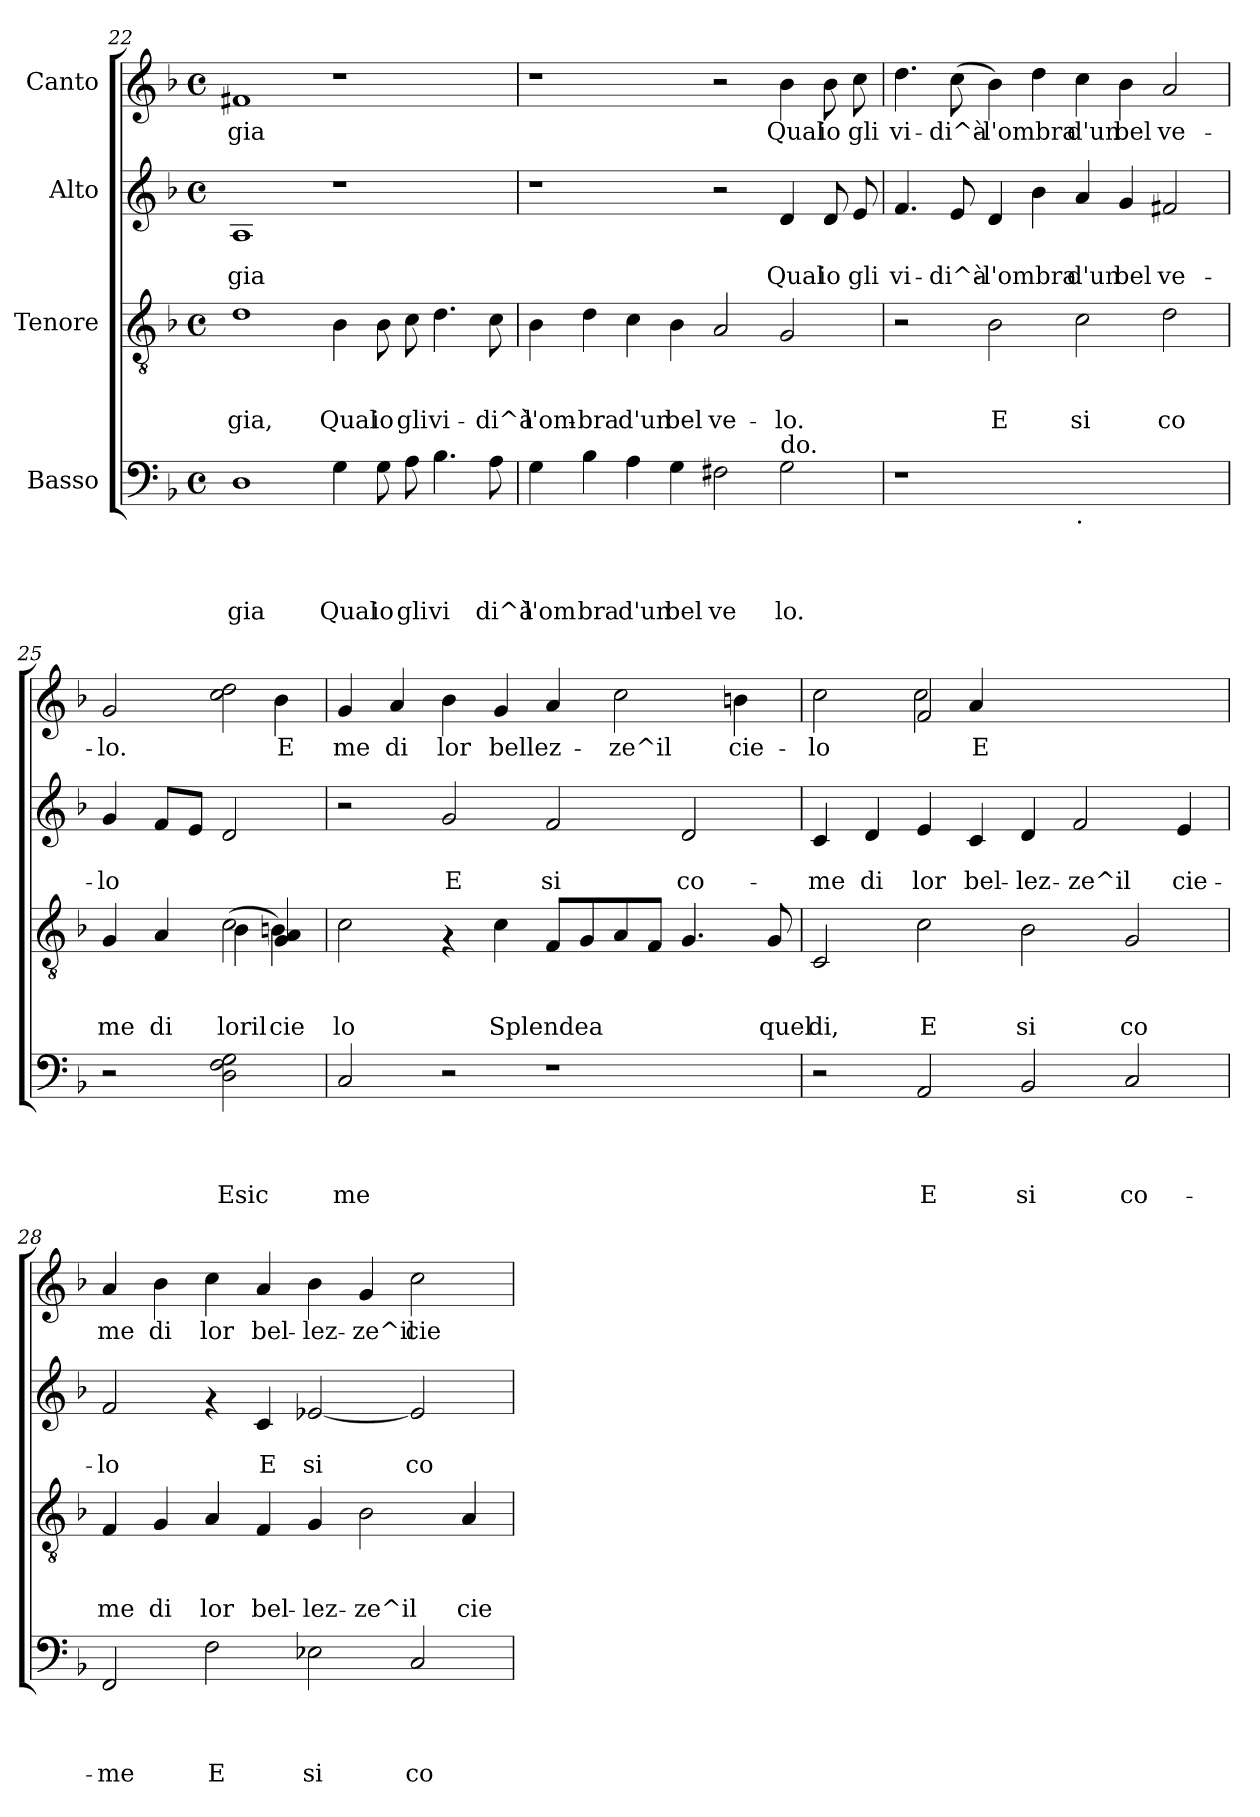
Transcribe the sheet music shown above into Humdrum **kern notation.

**kern	**text	**text	**text	**text	**kern	**text	**text	**text	**kern	**text	**text	**kern	**text
*part4	*part4	*part4	*part4	*part4	*part3	*part3	*part3	*part3	*part2	*part2	*part2	*part1	*part1
*staff4	*staff4	*staff4	*staff4	*staff4	*staff3	*staff3	*staff3	*staff3	*staff2	*staff2	*staff2	*staff1	*staff1
*I"Basso	*	*	*	*	*I"Tenore	*	*	*	*I"Alto	*	*	*I"Canto	*
*clefF4	*	*	*	*	*clefGv2	*	*	*	*clefG2	*	*	*clefG2	*
*k[b-]	*	*	*	*	*k[b-]	*	*	*	*k[b-]	*	*	*k[b-]	*
*F:	*	*	*	*	*F:	*	*	*	*F:	*	*	*F:	*
*M4/4	*	*	*	*	*M4/4	*	*	*	*M4/4	*	*	*M4/4	*
*met(c)	*	*	*	*	*met(c)	*	*	*	*met(c)	*	*	*met(c)	*
=22	=22	=22	=22	=22	=22	=22	=22	=22	=22	=22	=22	=22	=22
!	!	!	!	!LO:LY:b	!	!	!	!LO:LY:b	!	!	!LO:LY:b	!	!LO:LY:b
1D	.	.	.	gia	1d	.	.	-gia,	1A	.	gia	1f#X	gia
!	!	!	!	!LO:LY:b	!	!	!	!LO:LY:b	!	!	!	!	!
4G\	.	.	.	Qual	4B-\	.	.	Qual	1r	.	.	1r	.
!	!	!	!	!LO:LY:b	!	!	!	!LO:LY:b	!	!	!	!	!
8G\	.	.	.	io	8B-\	.	.	io	.	.	.	.	.
!	!	!	!	!LO:LY:b	!	!	!	!LO:LY:b	!	!	!	!	!
8A\	.	.	.	gli	8c\	.	.	gli	.	.	.	.	.
!	!	!	!	!LO:LY:b	!	!	!	!LO:LY:b	!	!	!	!	!
4.B-\	.	.	.	vi	4.d\	.	.	vi-	.	.	.	.	.
!	!	!	!	!LO:LY:b	!	!	!	!LO:LY:b	!	!	!	!	!
8A\	.	.	.	di^à	8c\	.	.	-di^à	.	.	.	.	.
=23	=23	=23	=23	=23	=23	=23	=23	=23	=23	=23	=23	=23	=23
!	!	!	!	!LO:LY:b	!	!	!	!LO:LY:b	!	!	!	!	!
4G\	.	.	.	l'om	4B-\	.	.	l'om-	1r	.	.	1r	.
!	!	!	!	!LO:LY:b	!	!	!	!LO:LY:b	!	!	!	!	!
4B-\	.	.	.	bra	4d\	.	.	-bra	.	.	.	.	.
!	!	!	!	!LO:LY:b	!	!	!	!LO:LY:b	!	!	!	!	!
4A\	.	.	.	d'un	4c\	.	.	d'un	.	.	.	.	.
!	!	!	!	!LO:LY:b	!	!	!	!LO:LY:b	!	!	!	!	!
4G\	.	.	.	bel	4B-\	.	.	bel	.	.	.	.	.
!	!	!	!	!LO:LY:b	!	!	!	!LO:LY:b	!	!	!	!	!
2F#X\	.	.	.	ve	2A/	.	.	ve-	2r	.	.	2r	.
!LO:TX:a:t=do.	!	!	!	!	!	!	!	!	!	!	!	!	!
!	!	!	!	!LO:LY:b	!	!	!	!LO:LY:b	!	!	!LO:LY:b	!	!LO:LY:b
2G\	.	.	.	lo.	2G/	.	.	-lo.	4d/	.	Qual	4b-\	Qual
!	!	!	!	!	!	!	!	!	!	!	!LO:LY:b	!	!LO:LY:b
.	.	.	.	.	.	.	.	.	8d/	.	io	8b-\	io
!	!	!	!	!	!	!	!	!	!	!	!LO:LY:b	!	!LO:LY:b
.	.	.	.	.	.	.	.	.	8e/	.	gli	8cc\	gli
!!LO:LB:g=z
=24	=24	=24	=24	=24	=24	=24	=24	=24	=24	=24	=24	=24	=24
!	!	!	!	!	!	!	!	!	!	!	!LO:LY:b	!	!LO:LY:b
1r	.	.	.	.	2r	.	.	.	4.f/	.	vi-	4.dd\	vi-
!	!	!	!	!	!	!	!	!	!	!	!LO:LY:b	!	!LO:LY:b
.	.	.	.	.	.	.	.	.	8e/	.	-di^à-	(<8cc\	-di^à-
!	!	!	!	!	!	!	!	!LO:LY:b	!	!	!LO:LY:b	!	!LO:LY:b
.	.	.	.	.	2B-\	.	.	E	4d/	.	-l'ombra	4b-\)	-l'ombra
.	.	.	.	.	.	.	.	.	4b-\	.	.	4dd\	.
!LO:TX:b:t=.	!	!	!	!	!	!	!	!	!	!	!	!	!
!	!	!	!	!	!	!	!	!LO:LY:b	!	!	!LO:LY:b	!	!LO:LY:b
1ryy	.	.	.	.	2c\	.	.	si	4a/	.	d'un	4cc\	d'un
!	!	!	!	!	!	!	!	!	!	!	!LO:LY:b	!	!LO:LY:b
.	.	.	.	.	.	.	.	.	4g/	.	bel	4b-\	bel
!	!	!	!	!	!	!	!	!LO:LY:b	!	!	!LO:LY:b	!	!LO:LY:b
.	.	.	.	.	2d\	.	.	co	2f#X/	.	ve-	2a/	ve-
=25	=25	=25	=25	=25	=25	=25	=25	=25	=25	=25	=25	=25	=25
!	!	!	!	!	!	!	!	!LO:LY:b	!	!	!LO:LY:b	!	!LO:LY:b
*	*	*	*	*	*^	*	*	*	*	*	*	*^	*
*	*	*	*	*	*	*^	*	*	*	*	*	*	*	*	*
2r	.	.	.	.	4G/	2ryy	2.ryy	.	.	me	4g/	.	-lo	2g/	2.ryy	-lo.
!	!	!	!	!	!	!	!	!	!	!LO:LY:b	!	!	!	!	!	!
.	.	.	.	.	4A/	.	.	.	.	di	8f/L	.	.	.	.	.
.	.	.	.	.	.	.	.	.	.	.	8e/J	.	.	.	.	.
!	!	!	!	!LO:LY:b	!	!	!	!	!	!LO:LY:b	!	!	!	!	!	!
2D\ 2F\ 2G\	.	.	.	Esic	(<2c\	4B-\	.	.	.	loril	2d/	.	.	2cc\ 2dd\	.	.
!	!	!	!	!	!	!	!	!	!	!LO:LY:b	!	!	!	!	!	!LO:LY:b
.	.	.	.	.	.	4G/ 4A/	4Bn\)	.	.	cie	.	.	.	.	4b-\	E
=26	=26	=26	=26	=26	=26	=26	=26	=26	=26	=26	=26	=26	=26	=26	=26	=26
!	!	!	!	!LO:LY:b	!	!	!	!	!	!LO:LY:b	!	!	!	!	!	!LO:LY:b
*	*	*	*	*	*v	*v	*v	*	*	*	*	*	*	*v	*v	*
2C/	.	.	.	me	2c\	.	.	lo	2r	.	.	4g/	me
!	!	!	!	!	!	!	!	!	!	!	!	!	!LO:LY:b
.	.	.	.	.	.	.	.	.	.	.	.	4a/	di
!	!	!	!	!	!	!	!	!	!	!	!LO:LY:b	!	!LO:LY:b
2r	.	.	.	.	4rF	.	.	.	2g/	.	E	4b-\	lor
!	!	!	!	!	!	!	!	!LO:LY:b	!	!	!	!	!LO:LY:b
.	.	.	.	.	4c\	.	.	Splendea	.	.	.	4g/	bellez-
!	!	!	!	!	!	!	!	!	!	!	!LO:LY:b	!	!
1r	.	.	.	.	8F/L	.	.	.	2f/	.	si	4a/	.
.	.	.	.	.	8G/	.	.	.	.	.	.	.	.
!	!	!	!	!	!	!	!	!	!	!	!	!	!LO:LY:b
.	.	.	.	.	8A/	.	.	.	.	.	.	2cc\	-ze^il
.	.	.	.	.	8F/J	.	.	.	.	.	.	.	.
!	!	!	!	!	!	!	!	!	!	!	!LO:LY:b	!	!
.	.	.	.	.	4.G/	.	.	.	2d/	.	co-	.	.
!	!	!	!	!	!	!	!	!	!	!	!	!	!LO:LY:b
.	.	.	.	.	.	.	.	.	.	.	.	4bn\	cie-
!	!	!	!	!	!	!	!	!LO:LY:b	!	!	!	!	!
.	.	.	.	.	8G/	.	.	quel	.	.	.	.	.
=27	=27	=27	=27	=27	=27	=27	=27	=27	=27	=27	=27	=27	=27
!	!	!	!	!	!	!	!	!LO:LY:b	!	!	!LO:LY:b	!	!LO:LY:b
*	*	*	*	*	*	*	*	*	*	*	*	*^	*
*	*	*	*	*	*	*	*	*	*	*	*	*	*^	*
2r	.	.	.	.	2C/	.	.	di,	4c/	.	-me	2cc\	2ryy	2.ryy	-lo
!	!	!	!	!	!	!	!	!	!	!	!LO:LY:b	!	!	!	!
.	.	.	.	.	.	.	.	.	4d/	.	di	.	.	.	.
!	!	!	!	!LO:LY:b	!	!	!	!LO:LY:b	!	!	!LO:LY:b	!	!	!	!
2AA/	.	.	.	E	2c\	.	.	E	4e/	.	lor	2f/	2cc\	.	.
!	!	!	!	!	!	!	!	!	!	!	!LO:LY:b	!	!	!	!LO:LY:b
.	.	.	.	.	.	.	.	.	4c/	.	bel-	.	.	4a/	E
!	!	!	!	!LO:LY:b	!	!	!	!LO:LY:b	!	!	!LO:LY:b	!	!	!	!
2BB-/	.	.	.	si	2B-\	.	.	si	4d/	.	-lez-	1ryy	1ryy	1ryy	.
!	!	!	!	!	!	!	!	!	!	!	!LO:LY:b	!	!	!	!
.	.	.	.	.	.	.	.	.	2f/	.	-ze^il	.	.	.	.
!	!	!	!	!LO:LY:b	!	!	!	!LO:LY:b	!	!	!	!	!	!	!
2C/	.	.	.	co-	2G/	.	.	co	.	.	.	.	.	.	.
!	!	!	!	!	!	!	!	!	!	!	!LO:LY:b	!	!	!	!
.	.	.	.	.	.	.	.	.	4e/	.	cie-	.	.	.	.
*	*	*	*	*	*	*	*	*	*	*	*	*v	*v	*v	*
!!LO:PB:g=z
=28	=28	=28	=28	=28	=28	=28	=28	=28	=28	=28	=28	=28	=28
!	!	!	!	!LO:LY:b	!	!	!	!LO:LY:b	!	!	!LO:LY:b	!	!LO:LY:b
2FF/	.	.	.	-me	4F/	.	.	me	2f/	.	-lo	4a/	me
!	!	!	!	!	!	!	!	!LO:LY:b	!	!	!	!	!LO:LY:b
.	.	.	.	.	4G/	.	.	di	.	.	.	4b-\	di
!	!	!	!	!LO:LY:b	!	!	!	!LO:LY:b	!	!	!	!	!LO:LY:b
2F\	.	.	.	E	4A/	.	.	lor	4rf	.	.	4cc\	lor
!	!	!	!	!	!	!	!	!LO:LY:b	!	!	!LO:LY:b	!	!LO:LY:b
.	.	.	.	.	4F/	.	.	bel-	4c/	.	E	4a/	bel-
!	!	!	!	!LO:LY:b	!	!	!	!LO:LY:b	!	!	!LO:LY:b	!	!LO:LY:b
2E-X\	.	.	.	si	4G/	.	.	-lez-	[>2e-X/	.	si	4b-\	-lez-
!	!	!	!	!	!	!	!	!LO:LY:b	!	!	!	!	!LO:LY:b
.	.	.	.	.	2B-\	.	.	-ze^il	.	.	.	4g/	-ze^il
!	!	!	!	!LO:LY:b	!	!	!	!	!	!	!LO:LY:b	!	!LO:LY:b
2C/	.	.	.	co-	.	.	.	.	2e-/]	.	co-	2cc\	cie-
!	!	!	!	!	!	!	!	!LO:LY:b	!	!	!	!	!
.	.	.	.	.	4A/	.	.	cie-	.	.	.	.	.
=	=	=	=	=	=	=	=	=	=	=	=	=	=
*-	*-	*-	*-	*-	*-	*-	*-	*-	*-	*-	*-	*-	*-
